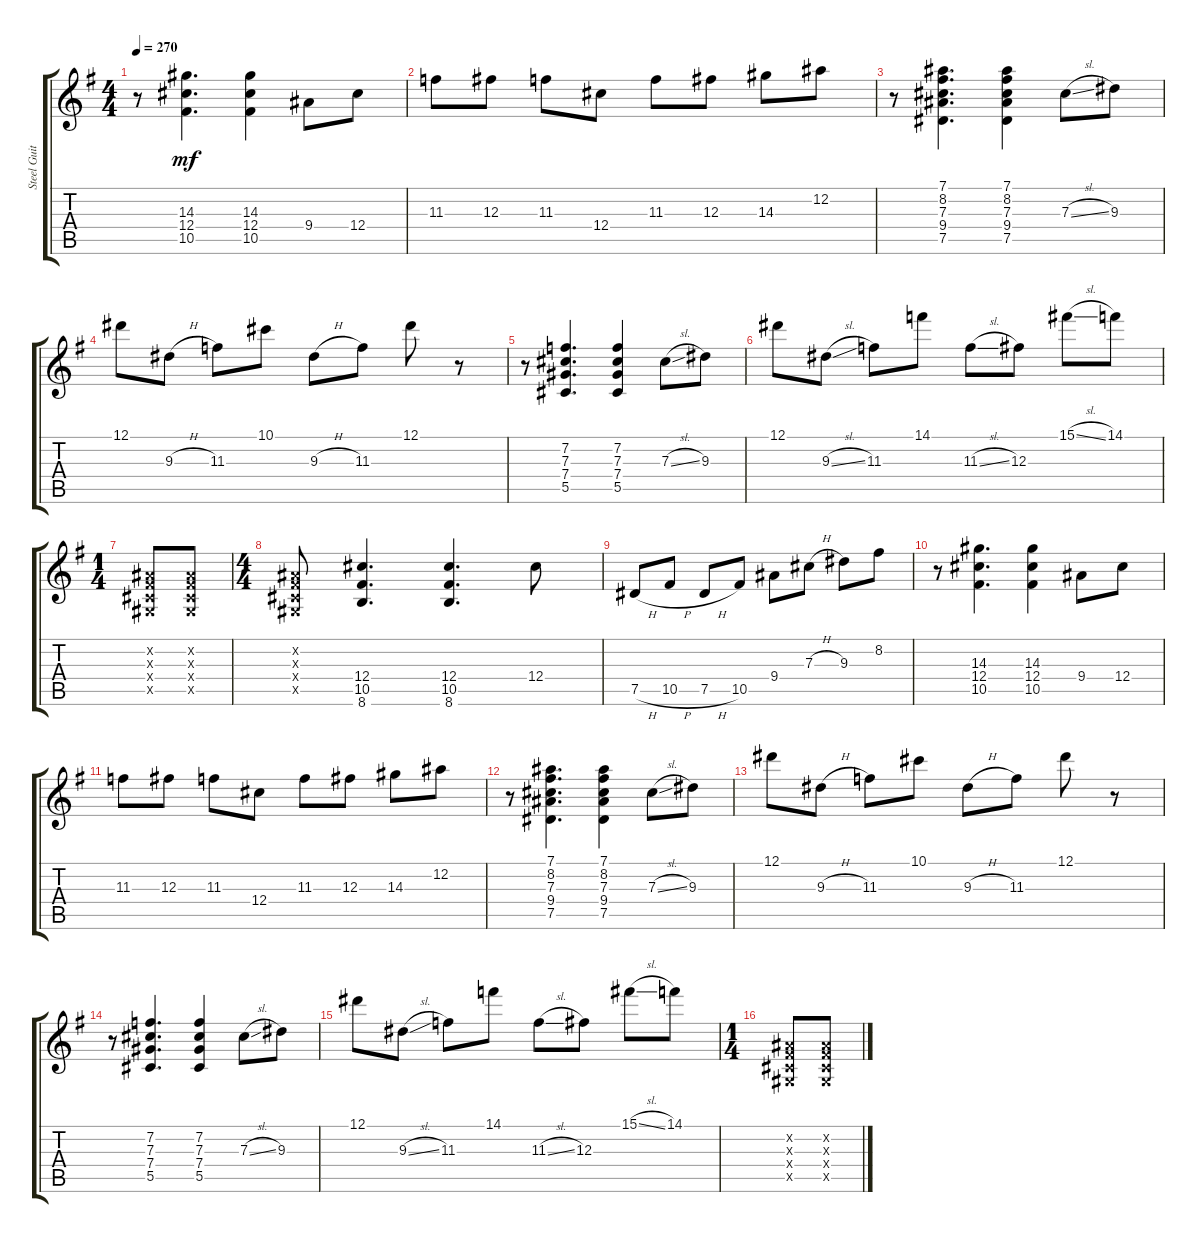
\track ("Steel Guitar" "Steel Guit") {instrument acousticguitarsteel}
\staff {score tabs}
\tuning (Eb4 Bb3 Gb3 Db3 Ab2 Eb2) {hide}
\ts (4 4)
\tempo 270
\clef g2
\ks eminor
r.8{dy mf} (14.3 12.4 10.5).4{d} (14.3 12.4 10.5).4 9.4.8 12.4.8 |
11.3.8 12.3.8 11.3.8 12.4.8 11.3.8 12.3.8 14.3.8 12.2.8 |
r.8 (7.1 8.2 7.3 9.4 7.5).4{d} (7.1 8.2 7.3 9.4 7.5).4 7.3{sl}.8 9.3.8 |
12.1.8 9.3{h}.8 11.3.8 10.1.8 9.3{h}.8 11.3.8 12.1.8 r.8 |
r.8 (7.2 7.3 7.4 5.5).4{d} (7.2 7.3 7.4 5.5).4 7.3{sl}.8 9.3.8 |
12.1.8 9.3{sl}.8 11.3.8 14.1.8 11.3{sl}.8 12.3.8 15.1{sl}.8 14.1.8 |
\ts (1 4)
(0.2{x} 0.3{x} 0.4{x} 0.5{x}).8 (0.2{x} 0.3{x} 0.4{x} 0.5{x}).8 |
\ts (4 4)
(0.2{x} 0.3{x} 0.4{x} 0.5{x}).8 (12.4 10.5 8.6).4{d} (12.4 10.5 8.6).4{d} 12.4.8 |
7.5{h}.8 10.5{h}.8 7.5{h}.8 10.5.8 9.4.8 7.3{h}.8 9.3.8 8.2.8 |
r.8 (14.3 12.4 10.5).4{d} (14.3 12.4 10.5).4 9.4.8 12.4.8 |
11.3.8 12.3.8 11.3.8 12.4.8 11.3.8 12.3.8 14.3.8 12.2.8 |
r.8 (7.1 8.2 7.3 9.4 7.5).4{d} (7.1 8.2 7.3 9.4 7.5).4 7.3{sl}.8 9.3.8 |
12.1.8 9.3{h}.8 11.3.8 10.1.8 9.3{h}.8 11.3.8 12.1.8 r.8 |
r.8 (7.2 7.3 7.4 5.5).4{d} (7.2 7.3 7.4 5.5).4 7.3{sl}.8 9.3.8 |
12.1.8 9.3{sl}.8 11.3.8 14.1.8 11.3{sl}.8 12.3.8 15.1{sl}.8 14.1.8 |
\ts (1 4)
(0.2{x} 0.3{x} 0.4{x} 0.5{x}).8 (0.2{x} 0.3{x} 0.4{x} 0.5{x}).8
